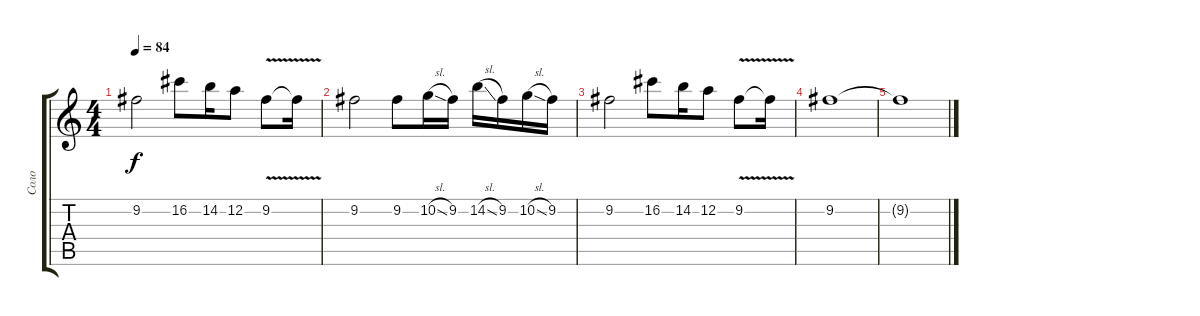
\track ("Соло" "Соло") {instrument overdrivenguitar}
\staff {score tabs}
\tuning (D4 A3 F3 C3 G2 D2) {hide}
\ts (4 4)
\tempo 84
\clef g2
\ks c
9.2.2{dy f} 16.2.8 14.2.16 12.2.8 9.2{v}.8 9.2{t}.16 |
9.2.2 9.2.8 10.2{sl}.16 9.2.16 14.2{sl}.16 9.2.16 10.2{sl}.16 9.2.16 |
9.2.2 16.2.8 14.2.16 12.2.8 9.2{v}.8 9.2{t}.16 |
9.2.1 |
9.2{t}.1
